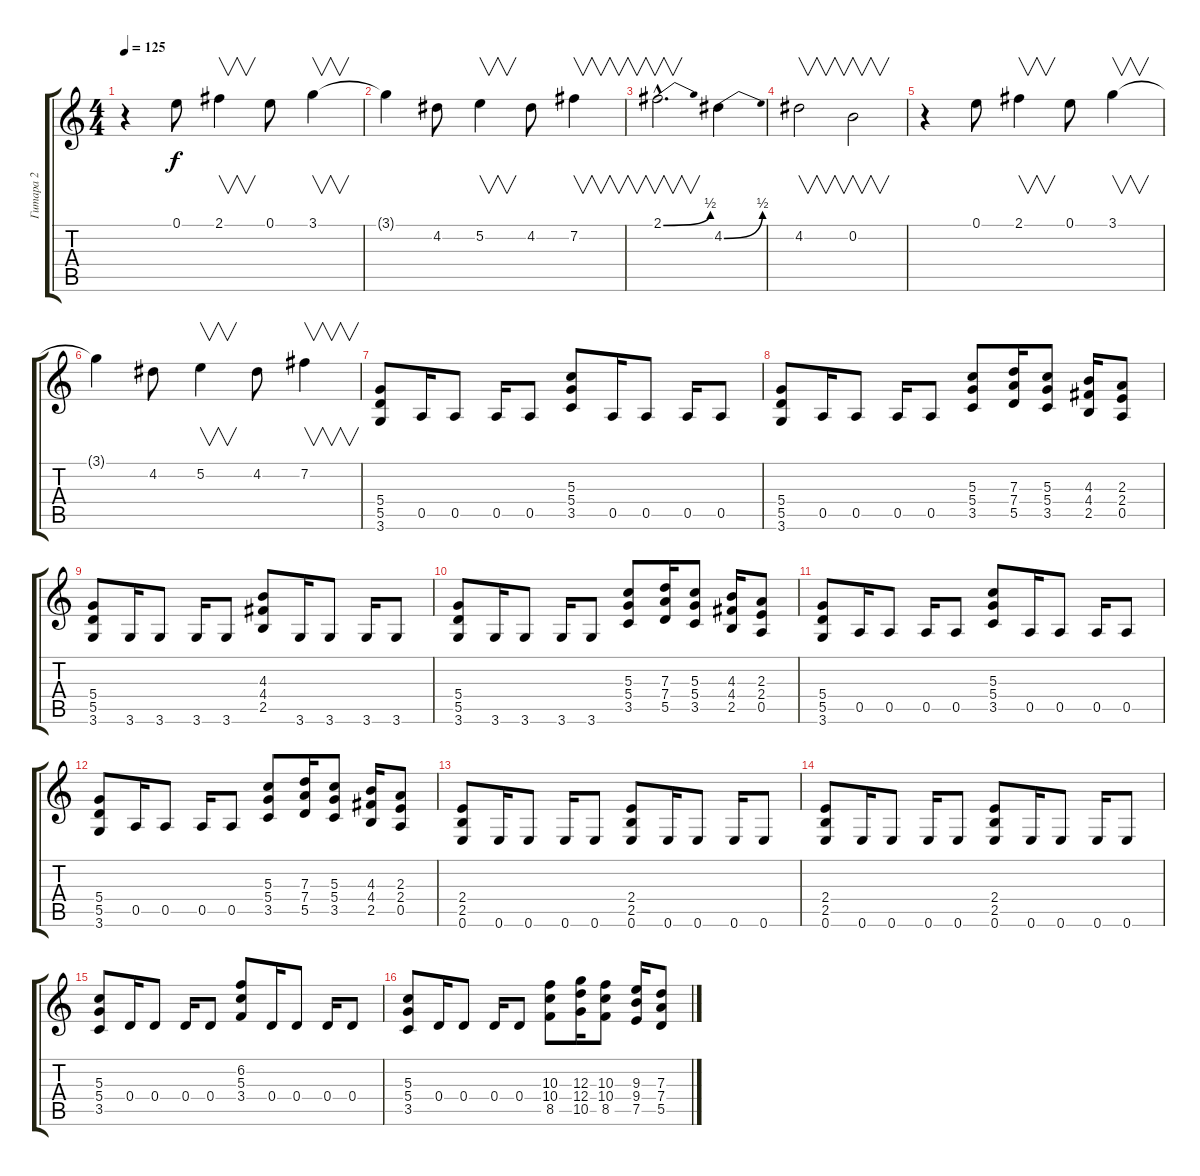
\track ("Гитара 2" "Гитара 2") {instrument distortionguitar}
\staff {score tabs}
\tuning (E4 B3 G3 D3 A2 E2) {hide}
\ts (4 4)
\tempo 125
\clef g2
\ks c
r.4{dy f} 0.1.8 2.1.4{v} 0.1.8 3.1.4{v} |
3.1{t}.4 4.2.8 5.2.4{v} 4.2.8 7.2.4{v} |
2.1{be (bend 0 0 60 2) hac}.2{v d} 4.2{be (bend 0 0 60 2)}.4 |
4.2.2{v} 0.2.2{v} |
r.4 0.1.8 2.1.4{v} 0.1.8 3.1.4{v} |
3.1{t}.4 4.2.8 5.2.4{v} 4.2.8 7.2.4{v} |
(5.4 5.5 3.6).8{volume 12} 0.5.16 0.5.8 0.5.16 0.5.8 (5.3 5.4 3.5).8 0.5.16 0.5.8 0.5.16 0.5.8 |
(5.4 5.5 3.6).8 0.5.16 0.5.8 0.5.16 0.5.8 (5.3 5.4 3.5).8 (7.3 7.4 5.5).16 (5.3 5.4 3.5).8 (4.3 4.4 2.5).16 (2.3 2.4 0.5).8 |
(5.4 5.5 3.6).8 3.6.16 3.6.8 3.6.16 3.6.8 (4.3 4.4 2.5).8 3.6.16 3.6.8 3.6.16 3.6.8 |
(5.4 5.5 3.6).8 3.6.16 3.6.8 3.6.16 3.6.8 (5.3 5.4 3.5).8 (7.3 7.4 5.5).16 (5.3 5.4 3.5).8 (4.3 4.4 2.5).16 (2.3 2.4 0.5).8 |
(5.4 5.5 3.6).8 0.5.16 0.5.8 0.5.16 0.5.8 (5.3 5.4 3.5).8 0.5.16 0.5.8 0.5.16 0.5.8 |
(5.4 5.5 3.6).8 0.5.16 0.5.8 0.5.16 0.5.8 (5.3 5.4 3.5).8 (7.3 7.4 5.5).16 (5.3 5.4 3.5).8 (4.3 4.4 2.5).16 (2.3 2.4 0.5).8 |
(2.4 2.5 0.6).8 0.6.16 0.6.8 0.6.16 0.6.8 (2.4 2.5 0.6).8 0.6.16 0.6.8 0.6.16 0.6.8 |
(2.4 2.5 0.6).8 0.6.16 0.6.8 0.6.16 0.6.8 (2.4 2.5 0.6).8 0.6.16 0.6.8 0.6.16 0.6.8 |
(5.3 5.4 3.5).8 0.4.16 0.4.8 0.4.16 0.4.8 (6.2 5.3 3.4).8 0.4.16 0.4.8 0.4.16 0.4.8 |
(5.3 5.4 3.5).8 0.4.16 0.4.8 0.4.16 0.4.8 (10.3 10.4 8.5).8 (12.3 12.4 10.5).16 (10.3 10.4 8.5).8 (9.3 9.4 7.5).16 (7.3 7.4 5.5).8
